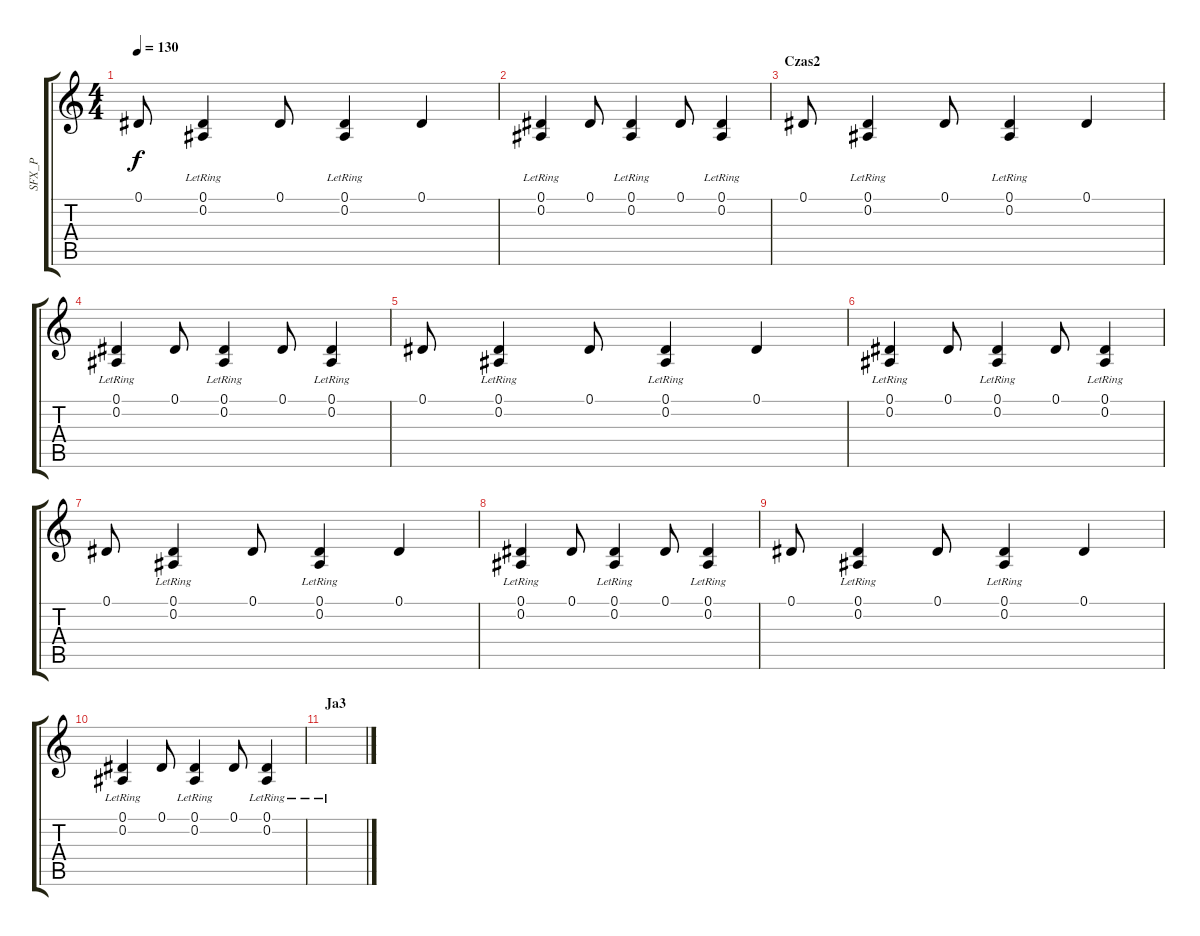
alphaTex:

\track ("SFX_P" "SFX_P") {instrument sitar}
\staff {score tabs}
\tuning (Eb4 Bb3 Gb3 Db3 Ab2 Eb2) {hide}
\ts (4 4)
\tempo 130
\clef g2
\ks c
0.1.8{dy f} (0.1 0.2{lr}).4 0.1.8 (0.1 0.2{lr}).4 0.1.4 |
(0.1 0.2{lr}).4 0.1.8 (0.1 0.2{lr}).4 0.1.8 (0.1 0.2{lr}).4 |
\section ("" "Czas2")
0.1.8 (0.1 0.2{lr}).4 0.1.8 (0.1 0.2{lr}).4 0.1.4 |
(0.1 0.2{lr}).4 0.1.8 (0.1 0.2{lr}).4 0.1.8 (0.1 0.2{lr}).4 |
0.1.8 (0.1 0.2{lr}).4 0.1.8 (0.1 0.2{lr}).4 0.1.4 |
(0.1 0.2{lr}).4 0.1.8 (0.1 0.2{lr}).4 0.1.8 (0.1 0.2{lr}).4 |
0.1.8 (0.1 0.2{lr}).4 0.1.8 (0.1 0.2{lr}).4 0.1.4 |
(0.1 0.2{lr}).4 0.1.8 (0.1 0.2{lr}).4 0.1.8 (0.1 0.2{lr}).4 |
0.1.8 (0.1 0.2{lr}).4 0.1.8 (0.1 0.2{lr}).4 0.1.4 |
(0.1 0.2{lr}).4 0.1.8 (0.1 0.2{lr}).4 0.1.8 (0.1 0.2{lr}).4 |
\section ("" "Ja3")
